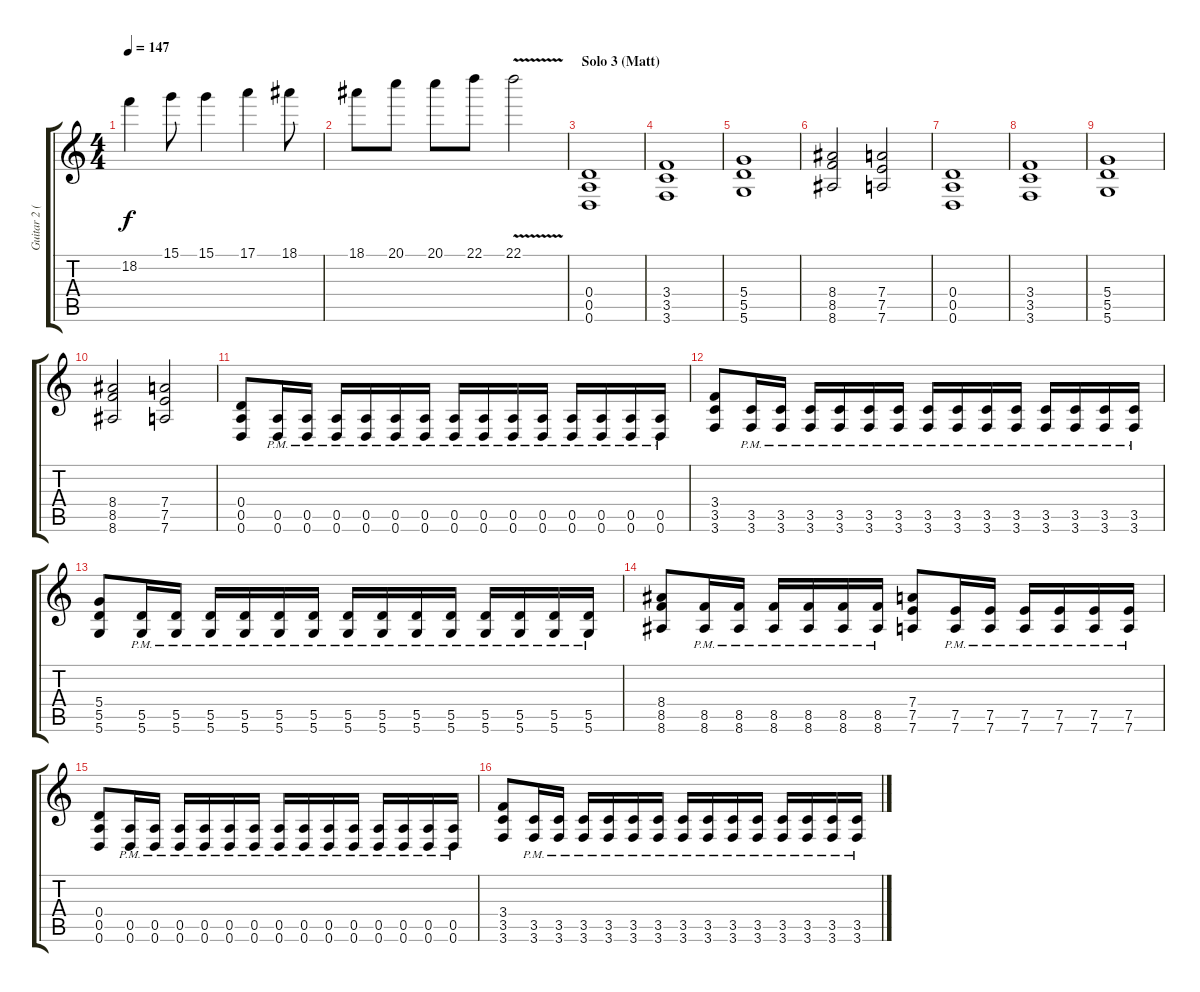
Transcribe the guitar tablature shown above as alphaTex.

\track ("Guitar 2 (Corey)" "Guitar 2 (") {instrument distortionguitar}
\staff {score tabs}
\tuning (E4 B3 G3 D3 A2 D2) {hide}
\ts (4 4)
\tempo 147
\clef g2
\ks c
18.2.4{dy f} 15.1.8 15.1.4 17.1.4 18.1.8 |
18.1.8 20.1.8 20.1.8 22.1.8 22.1{v}.2 |
\section ("" "Solo 3 (Matt)")
(0.4 0.5 0.6).1{volume 13} |
(3.4 3.5 3.6).1 |
(5.4 5.5 5.6).1 |
(8.4 8.5 8.6).2 (7.4 7.5 7.6).2 |
(0.4 0.5 0.6).1 |
(3.4 3.5 3.6).1 |
(5.4 5.5 5.6).1 |
(8.4 8.5 8.6).2 (7.4 7.5 7.6).2 |
(0.4 0.5 0.6).8 (0.5{pm} 0.6{pm}).16 (0.5{pm} 0.6{pm}).16 (0.5{pm} 0.6{pm}).16 (0.5{pm} 0.6{pm}).16 (0.5{pm} 0.6{pm}).16 (0.5{pm} 0.6{pm}).16 (0.5{pm} 0.6{pm}).16 (0.5{pm} 0.6{pm}).16 (0.5{pm} 0.6{pm}).16 (0.5{pm} 0.6{pm}).16 (0.5{pm} 0.6{pm}).16 (0.5{pm} 0.6{pm}).16 (0.5{pm} 0.6{pm}).16 (0.5{pm} 0.6{pm}).16 |
(3.4 3.5 3.6).8 (3.5{pm} 3.6{pm}).16 (3.5{pm} 3.6{pm}).16 (3.5{pm} 3.6{pm}).16 (3.5{pm} 3.6{pm}).16 (3.5{pm} 3.6{pm}).16 (3.5{pm} 3.6{pm}).16 (3.5{pm} 3.6{pm}).16 (3.5{pm} 3.6{pm}).16 (3.5{pm} 3.6{pm}).16 (3.5{pm} 3.6{pm}).16 (3.5{pm} 3.6{pm}).16 (3.5{pm} 3.6{pm}).16 (3.5{pm} 3.6{pm}).16 (3.5{pm} 3.6{pm}).16 |
(5.4 5.5 5.6).8 (5.5{pm} 5.6{pm}).16 (5.5{pm} 5.6{pm}).16 (5.5{pm} 5.6{pm}).16 (5.5{pm} 5.6{pm}).16 (5.5{pm} 5.6{pm}).16 (5.5{pm} 5.6{pm}).16 (5.5{pm} 5.6{pm}).16 (5.5{pm} 5.6{pm}).16 (5.5{pm} 5.6{pm}).16 (5.5{pm} 5.6{pm}).16 (5.5{pm} 5.6{pm}).16 (5.5{pm} 5.6{pm}).16 (5.5{pm} 5.6{pm}).16 (5.5{pm} 5.6{pm}).16 |
(8.4 8.5 8.6).8 (8.5{pm} 8.6{pm}).16 (8.5{pm} 8.6{pm}).16 (8.5{pm} 8.6{pm}).16 (8.5{pm} 8.6{pm}).16 (8.5{pm} 8.6{pm}).16 (8.5{pm} 8.6{pm}).16 (7.4 7.5 7.6).8 (7.5{pm} 7.6{pm}).16 (7.5{pm} 7.6{pm}).16 (7.5{pm} 7.6{pm}).16 (7.5{pm} 7.6{pm}).16 (7.5{pm} 7.6{pm}).16 (7.5{pm} 7.6{pm}).16 |
(0.4 0.5 0.6).8 (0.5{pm} 0.6{pm}).16 (0.5{pm} 0.6{pm}).16 (0.5{pm} 0.6{pm}).16 (0.5{pm} 0.6{pm}).16 (0.5{pm} 0.6{pm}).16 (0.5{pm} 0.6{pm}).16 (0.5{pm} 0.6{pm}).16 (0.5{pm} 0.6{pm}).16 (0.5{pm} 0.6{pm}).16 (0.5{pm} 0.6{pm}).16 (0.5{pm} 0.6{pm}).16 (0.5{pm} 0.6{pm}).16 (0.5{pm} 0.6{pm}).16 (0.5{pm} 0.6{pm}).16 |
(3.4 3.5 3.6).8 (3.5{pm} 3.6{pm}).16 (3.5{pm} 3.6{pm}).16 (3.5{pm} 3.6{pm}).16 (3.5{pm} 3.6{pm}).16 (3.5{pm} 3.6{pm}).16 (3.5{pm} 3.6{pm}).16 (3.5{pm} 3.6{pm}).16 (3.5{pm} 3.6{pm}).16 (3.5{pm} 3.6{pm}).16 (3.5{pm} 3.6{pm}).16 (3.5{pm} 3.6{pm}).16 (3.5{pm} 3.6{pm}).16 (3.5{pm} 3.6{pm}).16 (3.5{pm} 3.6{pm}).16
